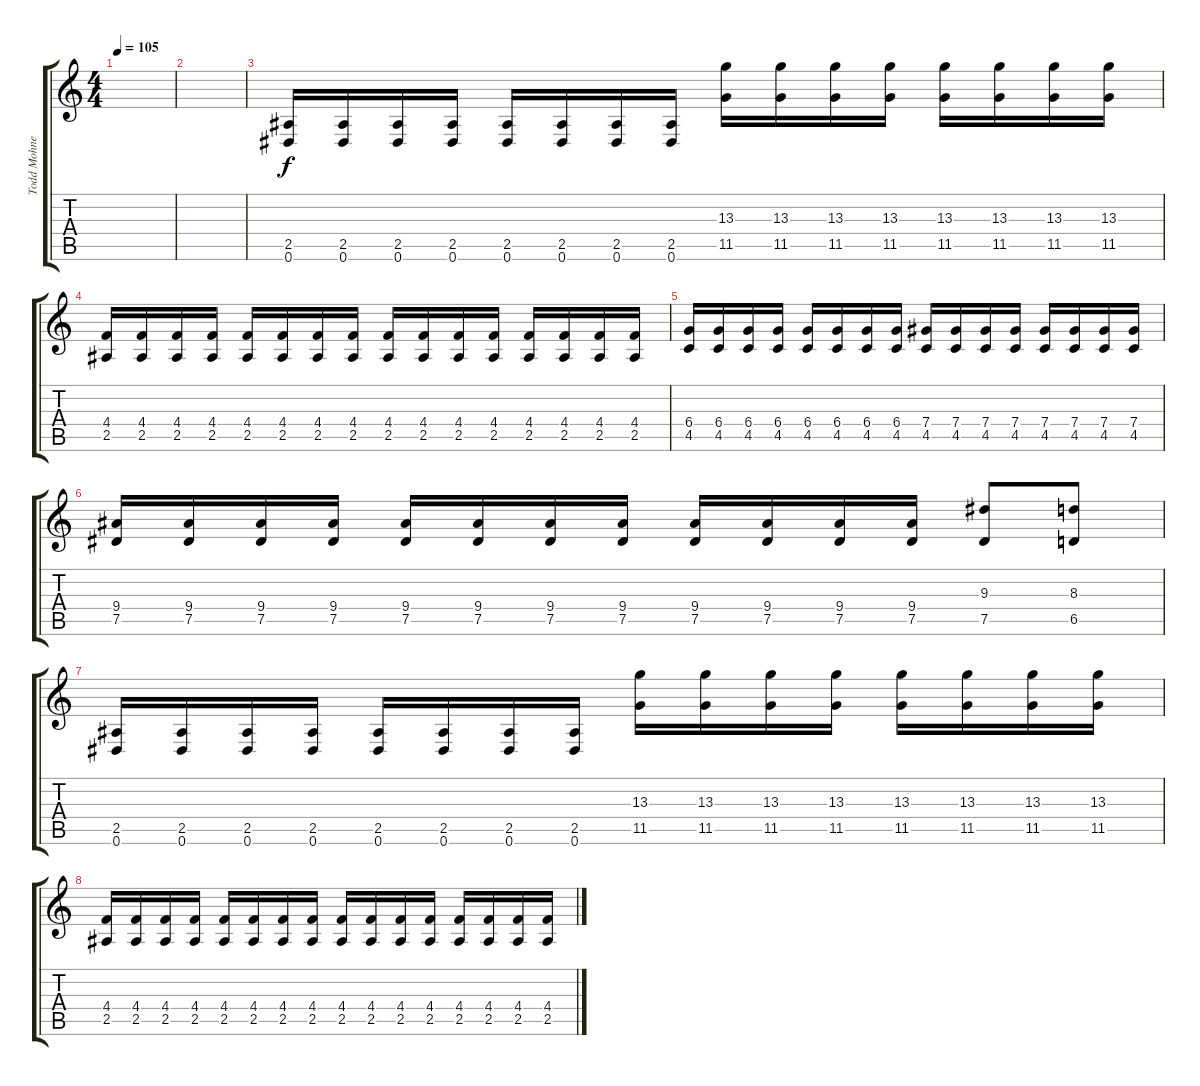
\track ("Todd Mohney" "Todd Mohne") {instrument overdrivenguitar}
\staff {score tabs}
\tuning (Eb4 Bb3 Gb3 Db3 Ab2 Eb2) {hide}
\ts (4 4)
\tempo 105
\clef g2
\ks c
|
|
(2.5 0.6).16 (2.5 0.6).16 (2.5 0.6).16 (2.5 0.6).16 (2.5 0.6).16 (2.5 0.6).16 (2.5 0.6).16 (2.5 0.6).16 (13.3 11.5).16 (13.3 11.5).16 (13.3 11.5).16 (13.3 11.5).16 (13.3 11.5).16 (13.3 11.5).16 (13.3 11.5).16 (13.3 11.5).16 |
(4.4 2.5).16 (4.4 2.5).16 (4.4 2.5).16 (4.4 2.5).16 (4.4 2.5).16 (4.4 2.5).16 (4.4 2.5).16 (4.4 2.5).16 (4.4 2.5).16 (4.4 2.5).16 (4.4 2.5).16 (4.4 2.5).16 (4.4 2.5).16 (4.4 2.5).16 (4.4 2.5).16 (4.4 2.5).16 |
(6.4 4.5).16 (6.4 4.5).16 (6.4 4.5).16 (6.4 4.5).16 (6.4 4.5).16 (6.4 4.5).16 (6.4 4.5).16 (6.4 4.5).16 (7.4 4.5).16 (7.4 4.5).16 (7.4 4.5).16 (7.4 4.5).16 (7.4 4.5).16 (7.4 4.5).16 (7.4 4.5).16 (7.4 4.5).16 |
(9.4 7.5).16 (9.4 7.5).16 (9.4 7.5).16 (9.4 7.5).16 (9.4 7.5).16 (9.4 7.5).16 (9.4 7.5).16 (9.4 7.5).16 (9.4 7.5).16 (9.4 7.5).16 (9.4 7.5).16 (9.4 7.5).16 (9.3 7.5).8 (8.3 6.5).8 |
(2.5 0.6).16 (2.5 0.6).16 (2.5 0.6).16 (2.5 0.6).16 (2.5 0.6).16 (2.5 0.6).16 (2.5 0.6).16 (2.5 0.6).16 (13.3 11.5).16 (13.3 11.5).16 (13.3 11.5).16 (13.3 11.5).16 (13.3 11.5).16 (13.3 11.5).16 (13.3 11.5).16 (13.3 11.5).16 |
(4.4 2.5).16 (4.4 2.5).16 (4.4 2.5).16 (4.4 2.5).16 (4.4 2.5).16 (4.4 2.5).16 (4.4 2.5).16 (4.4 2.5).16 (4.4 2.5).16 (4.4 2.5).16 (4.4 2.5).16 (4.4 2.5).16 (4.4 2.5).16 (4.4 2.5).16 (4.4 2.5).16 (4.4 2.5).16
